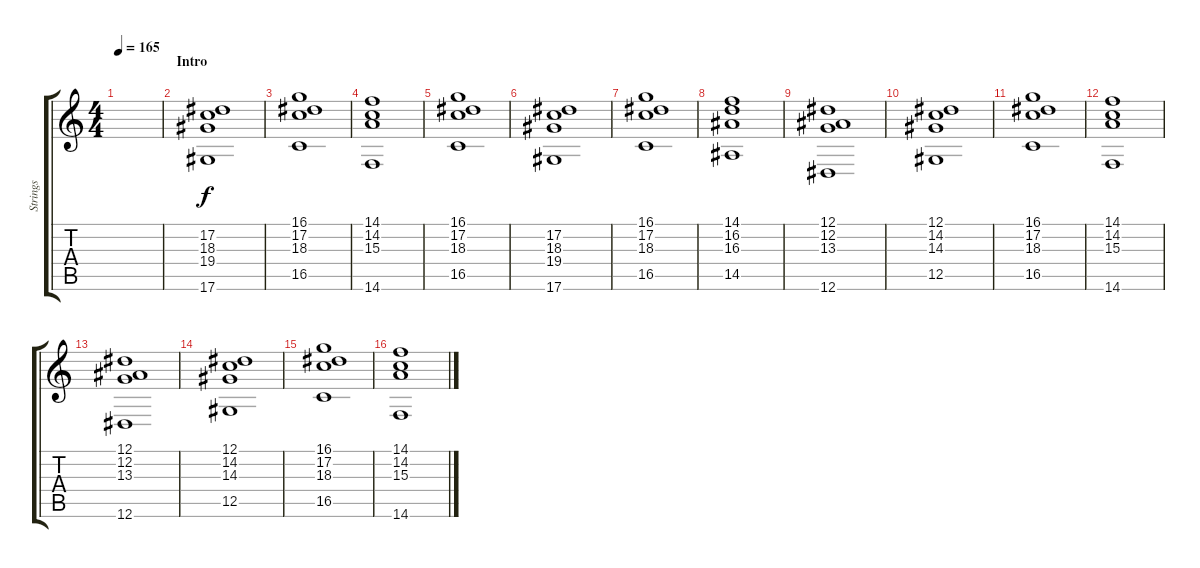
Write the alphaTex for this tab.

\track ("Strings" "Strings") {instrument stringensemble1}
\staff {score tabs}
\tuning (Eb4 Bb3 Gb3 Db3 Ab2 Eb2) {hide}
\ts (4 4)
\tempo 165
\clef g2
\ks c
|
\section ("" "Intro")
(17.2 18.3 19.4 17.6).1 |
(16.1 17.2 18.3 16.5).1 |
(14.1 14.2 15.3 14.6).1 |
(16.1 17.2 18.3 16.5).1 |
(17.2 18.3 19.4 17.6).1 |
(16.1 17.2 18.3 16.5).1 |
(14.1 16.2 16.3 14.5).1 |
(12.1 12.2 13.3 12.6).1 |
(12.1 14.2 14.3 12.5).1 |
(16.1 17.2 18.3 16.5).1 |
(14.1 14.2 15.3 14.6).1 |
(12.1 12.2 13.3 12.6).1 |
(12.1 14.2 14.3 12.5).1 |
(16.1 17.2 18.3 16.5).1 |
(14.1 14.2 15.3 14.6).1
